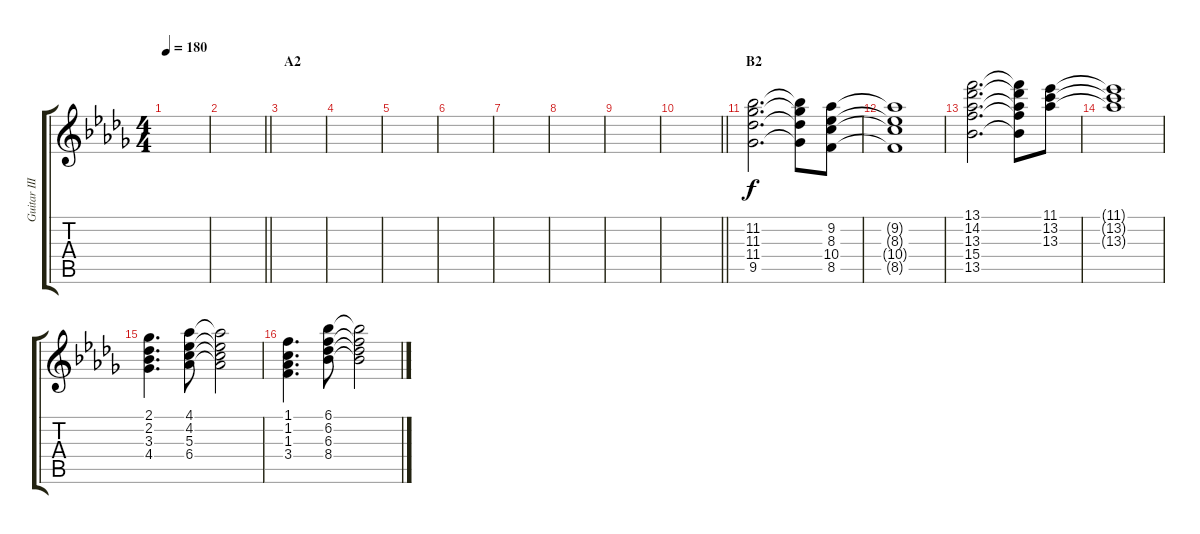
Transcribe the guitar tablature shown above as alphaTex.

\track ("Guitar III (Nakano Azusa)" "Guitar III") {instrument distortionguitar}
\staff {score tabs}
\tuning (E4 B3 G3 D3 A2 E2) {hide}
\ts (4 4)
\tempo 180
\clef g2
\ks db
|
\barLineRight lightlight
|
\section ("" "A2")
|
|
|
|
|
|
|
\barLineRight lightlight
|
\section ("" "B2")
(11.2 11.3 11.4 9.5).2{d} (11.2{t} 11.3{t} 11.4{t} 9.5{t}).8 (9.2 8.3 10.4 8.5).8 |
(9.2{t} 8.3{t} 10.4{t} 8.5{t}).1 |
(13.1 14.2 13.3 15.4 13.5).2{d} (13.1{t} 14.2{t} 13.3{t} 15.4{t} 13.5{t}).8 (11.1 13.2 13.3).8 |
(11.1{t} 13.2{t} 13.3{t}).1 |
(2.1 2.2 3.3 4.4).4{d} (4.1 4.2 5.3 6.4).8 (4.1{t} 4.2{t} 5.3{t} 6.4{t}).2 |
(1.1 1.2 1.3 3.4).4{d} (6.1 6.2 6.3 8.4).8 (6.1{t} 6.2{t} 6.3{t} 8.4{t}).2
